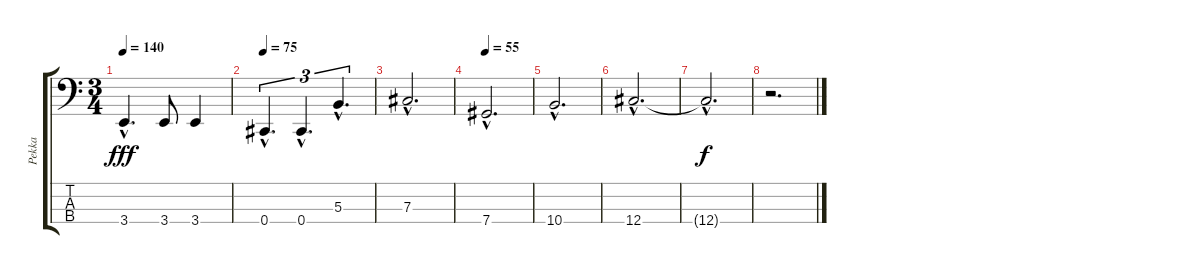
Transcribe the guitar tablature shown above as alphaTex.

\track ("Pekka" "Pekka") {instrument electricbassfinger}
\staff {score tabs}
\tuning (E2 B1 Gb1 Db1) {hide}
\ts (3 4)
\tempo 140
\clef f4
\ks c
3.4{hac}.4{d dy fff} 3.4.8 3.4.4 |
\tempo 75
0.4{hac}.4{d tu (3 2)} 0.4{hac}.4{d tu (3 2)} 5.3{hac}.4{d tu (3 2)} |
7.3{hac}.2{d} |
\tempo 55
7.4{hac}.2{d} |
10.4{hac}.2{d} |
12.4{hac}.2{d} |
12.4{hac t}.2{d dy f} |
r.2{d}
